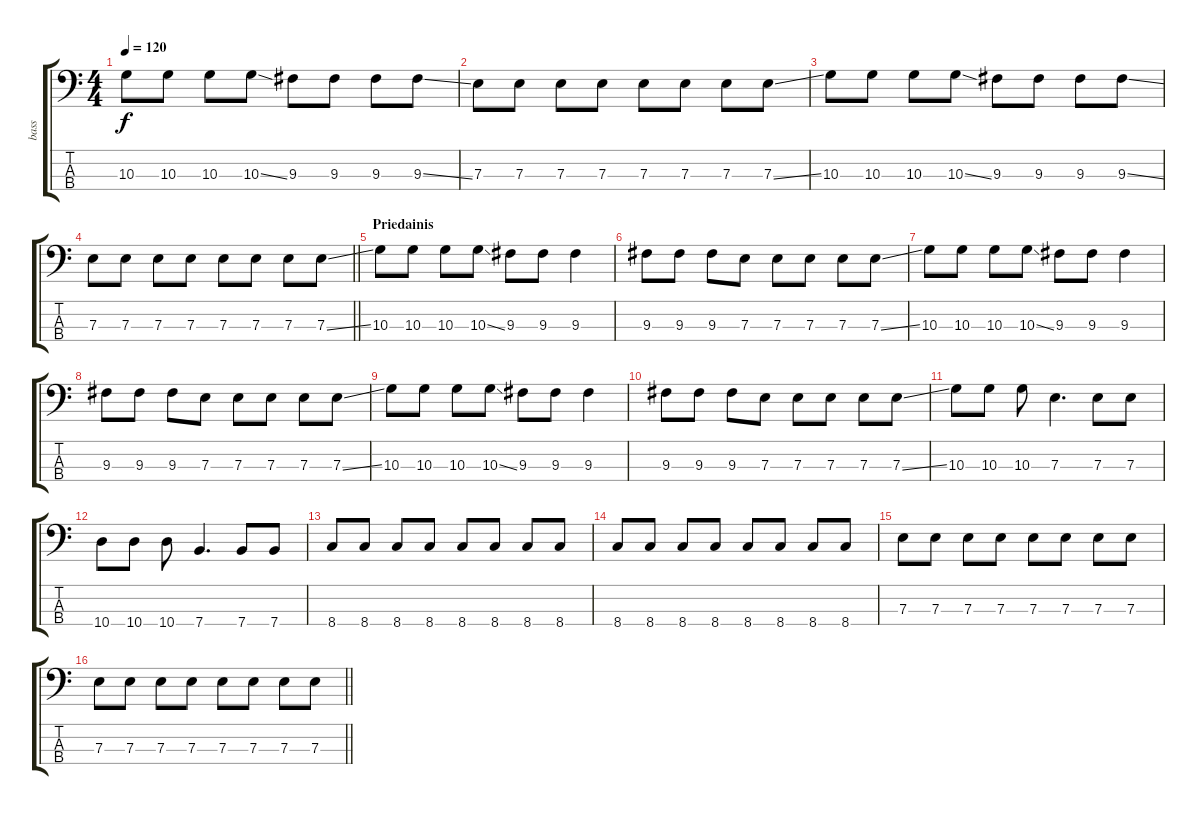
\track ("bass" "bass") {instrument electricbassfinger}
\staff {score tabs}
\tuning (G2 D2 A1 E1) {hide}
\ts (4 4)
\tempo 120
\clef f4
\ks c
10.3.8{dy f} 10.3.8 10.3.8 10.3{ss}.8 9.3.8 9.3.8 9.3.8 9.3{ss}.8 |
7.3.8 7.3.8 7.3.8 7.3.8 7.3.8 7.3.8 7.3.8 7.3{ss}.8 |
10.3.8 10.3.8 10.3.8 10.3{ss}.8 9.3.8 9.3.8 9.3.8 9.3{ss}.8 |
\barLineRight lightlight
7.3.8 7.3.8 7.3.8 7.3.8 7.3.8 7.3.8 7.3.8 7.3{ss}.8 |
\section ("" "Priedainis")
10.3.8 10.3.8 10.3.8 10.3{ss}.8 9.3.8 9.3.8 9.3.4 |
9.3.8 9.3.8 9.3.8 7.3.8 7.3.8 7.3.8 7.3.8 7.3{ss}.8 |
10.3.8 10.3.8 10.3.8 10.3{ss}.8 9.3.8 9.3.8 9.3.4 |
9.3.8 9.3.8 9.3.8 7.3.8 7.3.8 7.3.8 7.3.8 7.3{ss}.8 |
10.3.8 10.3.8 10.3.8 10.3{ss}.8 9.3.8 9.3.8 9.3.4 |
9.3.8 9.3.8 9.3.8 7.3.8 7.3.8 7.3.8 7.3.8 7.3{ss}.8 |
10.3.8 10.3.8 10.3.8 7.3.4{d} 7.3.8 7.3.8 |
10.4.8 10.4.8 10.4.8 7.4.4{d} 7.4.8 7.4.8 |
8.4.8 8.4.8 8.4.8 8.4.8 8.4.8 8.4.8 8.4.8 8.4.8 |
8.4.8 8.4.8 8.4.8 8.4.8 8.4.8 8.4.8 8.4.8 8.4.8 |
7.3.8 7.3.8 7.3.8 7.3.8 7.3.8 7.3.8 7.3.8 7.3.8 |
\barLineRight lightlight
7.3.8 7.3.8 7.3.8 7.3.8 7.3.8 7.3.8 7.3.8 7.3.8
